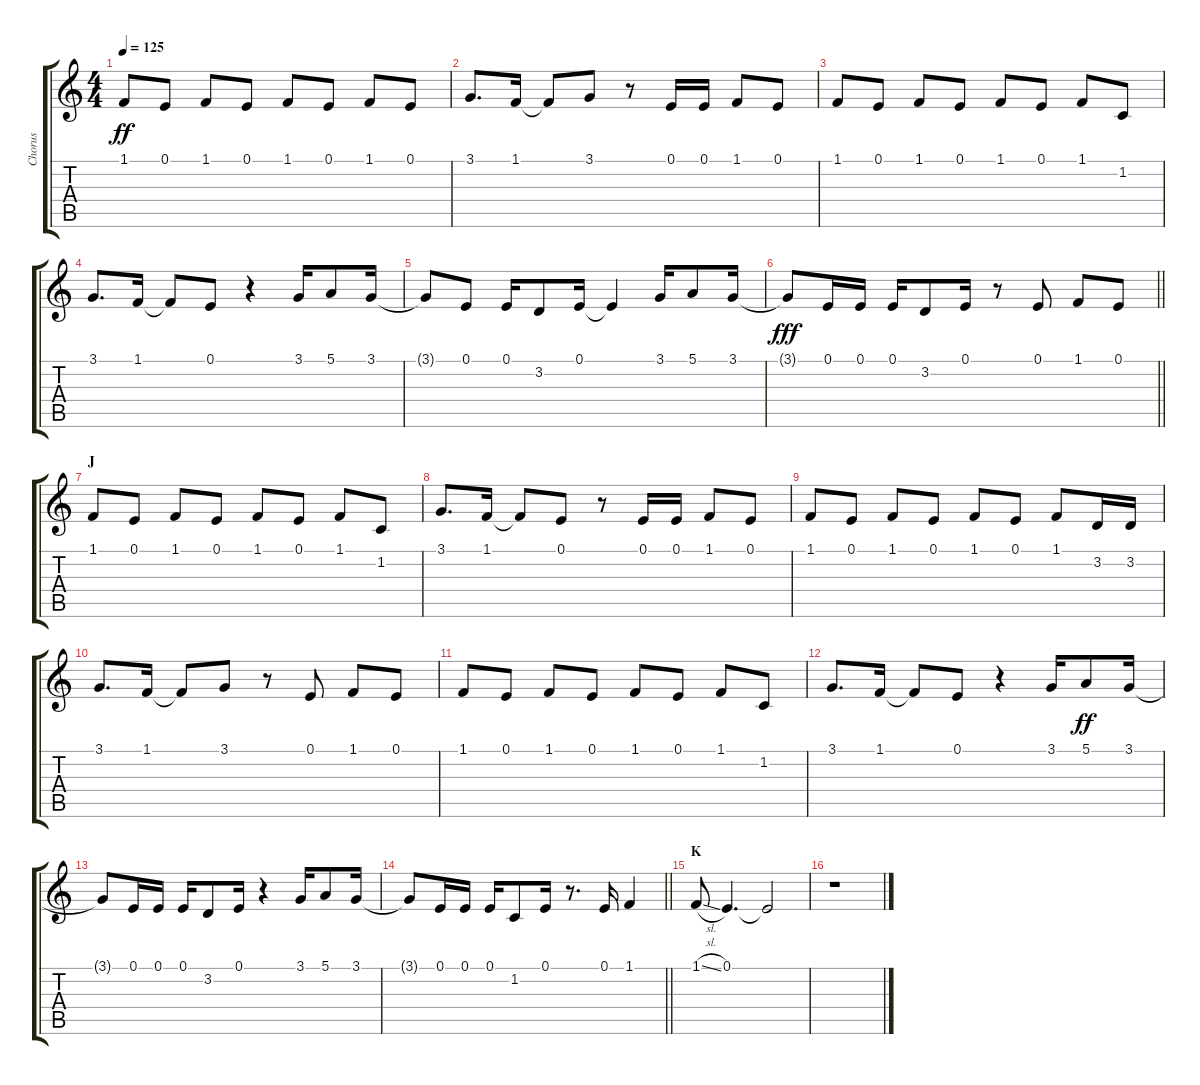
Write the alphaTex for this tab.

\track ("Chorus" "Chorus") {instrument voiceoohs}
\staff {score tabs}
\tuning (E4 B3 G3 D3 A2 E2) {hide}
\ts (4 4)
\tempo 125
\clef g2
\ks c
1.1.8{dy ff} 0.1.8 1.1.8 0.1.8 1.1.8 0.1.8 1.1.8 0.1.8 |
3.1.8{d} 1.1.16 1.1{t}.8 3.1.8 r.8 0.1.16 0.1.16 1.1.8 0.1.8 |
1.1.8 0.1.8 1.1.8 0.1.8 1.1.8 0.1.8 1.1.8 1.2.8 |
3.1.8{d} 1.1.16 1.1{t}.8 0.1.8 r.4 3.1.16 5.1.8 3.1.16 |
3.1{t}.8 0.1.8 0.1.16 3.2.8 0.1.16 0.1{t}.4 3.1.16 5.1.8 3.1.16 |
\barLineRight lightlight
3.1{t}.8{dy fff} 0.1.16 0.1.16 0.1.16 3.2.8 0.1.16 r.8 0.1.8 1.1.8 0.1.8 |
\section ("" "J")
1.1.8 0.1.8 1.1.8 0.1.8 1.1.8 0.1.8 1.1.8 1.2.8 |
3.1.8{d} 1.1.16 1.1{t}.8 0.1.8 r.8 0.1.16 0.1.16 1.1.8 0.1.8 |
1.1.8 0.1.8 1.1.8 0.1.8 1.1.8 0.1.8 1.1.8 3.2.16 3.2.16 |
3.1.8{d} 1.1.16 1.1{t}.8 3.1.8 r.8 0.1.8 1.1.8 0.1.8 |
1.1.8 0.1.8 1.1.8 0.1.8 1.1.8 0.1.8 1.1.8 1.2.8 |
3.1.8{d} 1.1.16 1.1{t}.8 0.1.8 r.4 3.1.16 5.1.8{dy ff} 3.1.16 |
3.1{t}.8 0.1.16 0.1.16 0.1.16 3.2.8 0.1.16 r.4 3.1.16 5.1.8 3.1.16 |
\barLineRight lightlight
3.1{t}.8 0.1.16 0.1.16 0.1.16 1.2.8 0.1.16 r.8{d} 0.1.16 1.1.4 |
\section ("" "K")
1.1{sl}.8 0.1.4{d} 0.1{t}.2 |
r.1
